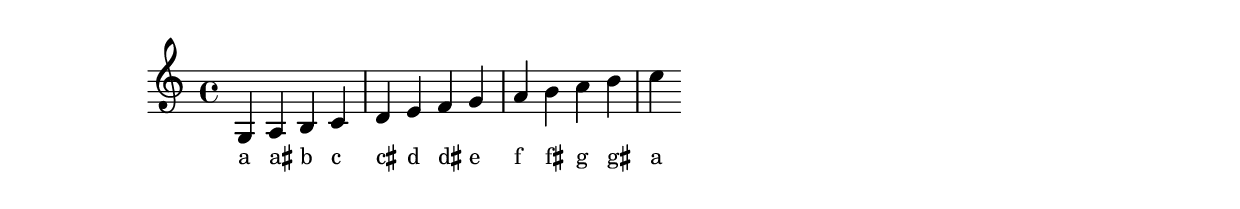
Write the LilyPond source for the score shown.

\version "2.21.0"
\header{
  texidoc="@code{staffLineLayoutFunction} is used to change the position of the notes.
This sets @code{staffLineLayoutFunction} to @code{ly:pitch-semitones} to
produce a chromatic scale with the distance between a consecutive
space and line equal to one semitone.
"
}

scales = \relative {
  a ais b c cis d dis e f fis g gis
  a
}

\new Staff \with {
  \remove "Accidental_engraver"
  \remove "Key_engraver" 
  staffLineLayoutFunction = #ly:pitch-semitones
  middleCPosition = #-6
  clefGlyph = "clefs.G"
  clefPosition = #(+ -6 7)
}
{
  \override Staff.StaffSymbol.line-count = #5
  \time 4/4
  <<
    \scales
    \context NoteNames {
      \set printOctaveNames= ##f
      \scales
    }
  >>
}
